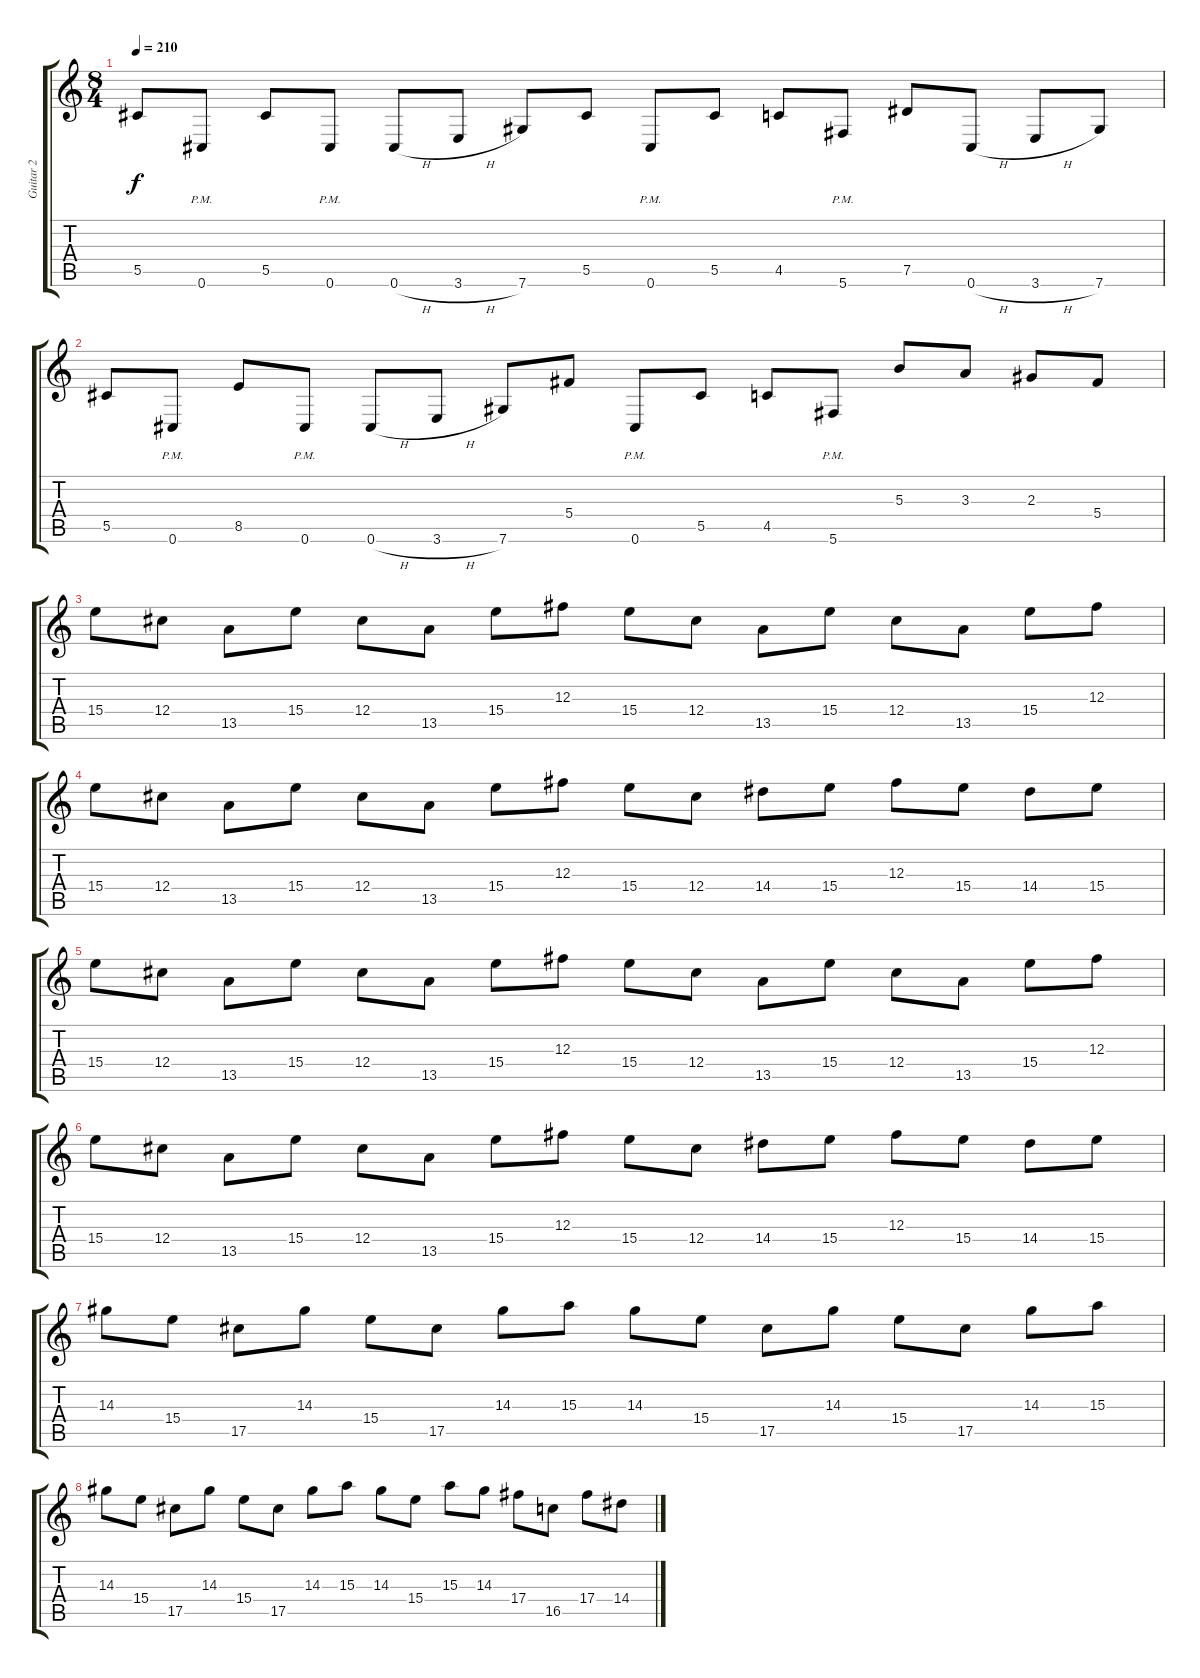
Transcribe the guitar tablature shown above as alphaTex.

\track ("Guitar 2" "Guitar 2") {instrument distortionguitar}
\staff {score tabs}
\tuning (Eb4 Bb3 Gb3 Db3 Ab2 Db2) {hide}
\ts (8 4)
\tempo 210
\clef g2
\ks c
5.5.8{dy f} 0.6{pm}.8 5.5.8 0.6{pm}.8 0.6{h}.8 3.6{h}.8 7.6.8 5.5.8 0.6{pm}.8 5.5.8 4.5.8 5.6{pm}.8 7.5.8 0.6{h}.8 3.6{h}.8 7.6.8 |
5.5.8 0.6{pm}.8 8.5.8 0.6{pm}.8 0.6{h}.8 3.6{h}.8 7.6.8 5.4.8 0.6{pm}.8 5.5.8 4.5.8 5.6{pm}.8 5.3.8 3.3.8 2.3.8 5.4.8 |
15.4.8 12.4.8 13.5.8 15.4.8 12.4.8 13.5.8 15.4.8 12.3.8 15.4.8 12.4.8 13.5.8 15.4.8 12.4.8 13.5.8 15.4.8 12.3.8 |
15.4.8 12.4.8 13.5.8 15.4.8 12.4.8 13.5.8 15.4.8 12.3.8 15.4.8 12.4.8 14.4.8 15.4.8 12.3.8 15.4.8 14.4.8 15.4.8 |
15.4.8 12.4.8 13.5.8 15.4.8 12.4.8 13.5.8 15.4.8 12.3.8 15.4.8 12.4.8 13.5.8 15.4.8 12.4.8 13.5.8 15.4.8 12.3.8 |
15.4.8 12.4.8 13.5.8 15.4.8 12.4.8 13.5.8 15.4.8 12.3.8 15.4.8 12.4.8 14.4.8 15.4.8 12.3.8 15.4.8 14.4.8 15.4.8 |
14.3.8 15.4.8 17.5.8 14.3.8 15.4.8 17.5.8 14.3.8 15.3.8 14.3.8 15.4.8 17.5.8 14.3.8 15.4.8 17.5.8 14.3.8 15.3.8 |
14.3.8 15.4.8 17.5.8 14.3.8 15.4.8 17.5.8 14.3.8 15.3.8 14.3.8 15.4.8 15.3.8 14.3.8 17.4.8 16.5.8 17.4.8 14.4.8
